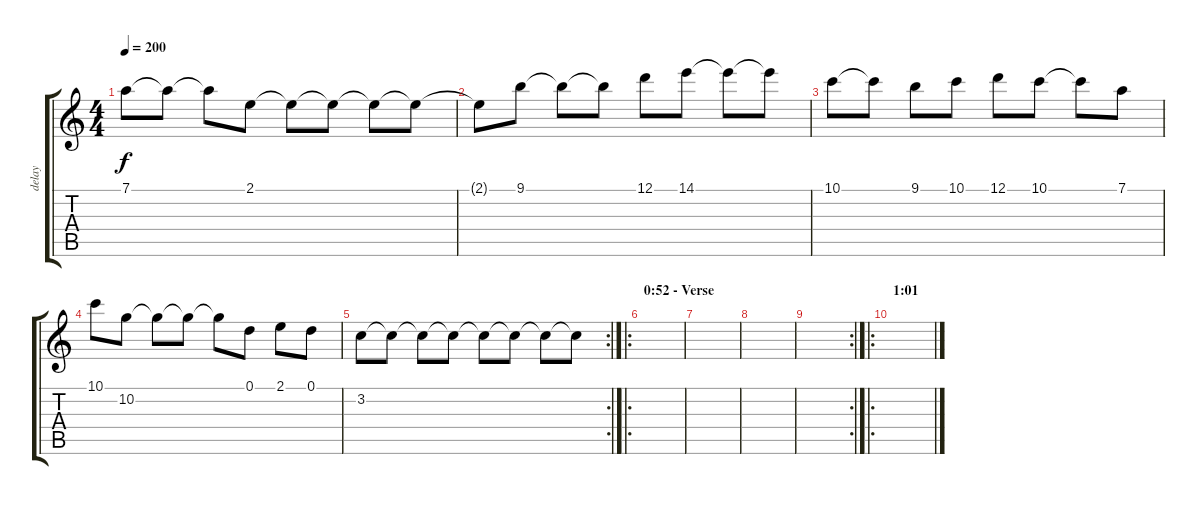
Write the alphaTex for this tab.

\track ("delay" "delay") {instrument overdrivenguitar}
\staff {score tabs}
\tuning (D4 A3 F3 C3 G2 C2) {hide}
\ts (4 4)
\tempo 200
\clef g2
\ks c
7.1.8{dy f} 7.1{t}.8 7.1{t}.8 2.1.8 2.1{t}.8 2.1{t}.8 2.1{t}.8 2.1{t}.8 |
2.1{t}.8 9.1.8 9.1{t}.8 9.1{t}.8 12.1.8 14.1.8 14.1{t}.8 14.1{t}.8 |
10.1.8 10.1{t}.8 9.1.8 10.1.8 12.1.8 10.1.8 10.1{t}.8 7.1.8 |
10.1.8 10.2.8 10.2{t}.8 10.2{t}.8 10.2{t}.8 0.1.8 2.1.8 0.1.8 |
\rc 2
3.2.8 3.2{t}.8 3.2{t}.8 3.2{t}.8 3.2{t}.8 3.2{t}.8 3.2{t}.8 3.2{t}.8 |
\ro
\section ("" "0:52 - Verse")
|
|
|
\rc 2
|
\ro
\section ("" "1:01 ")
